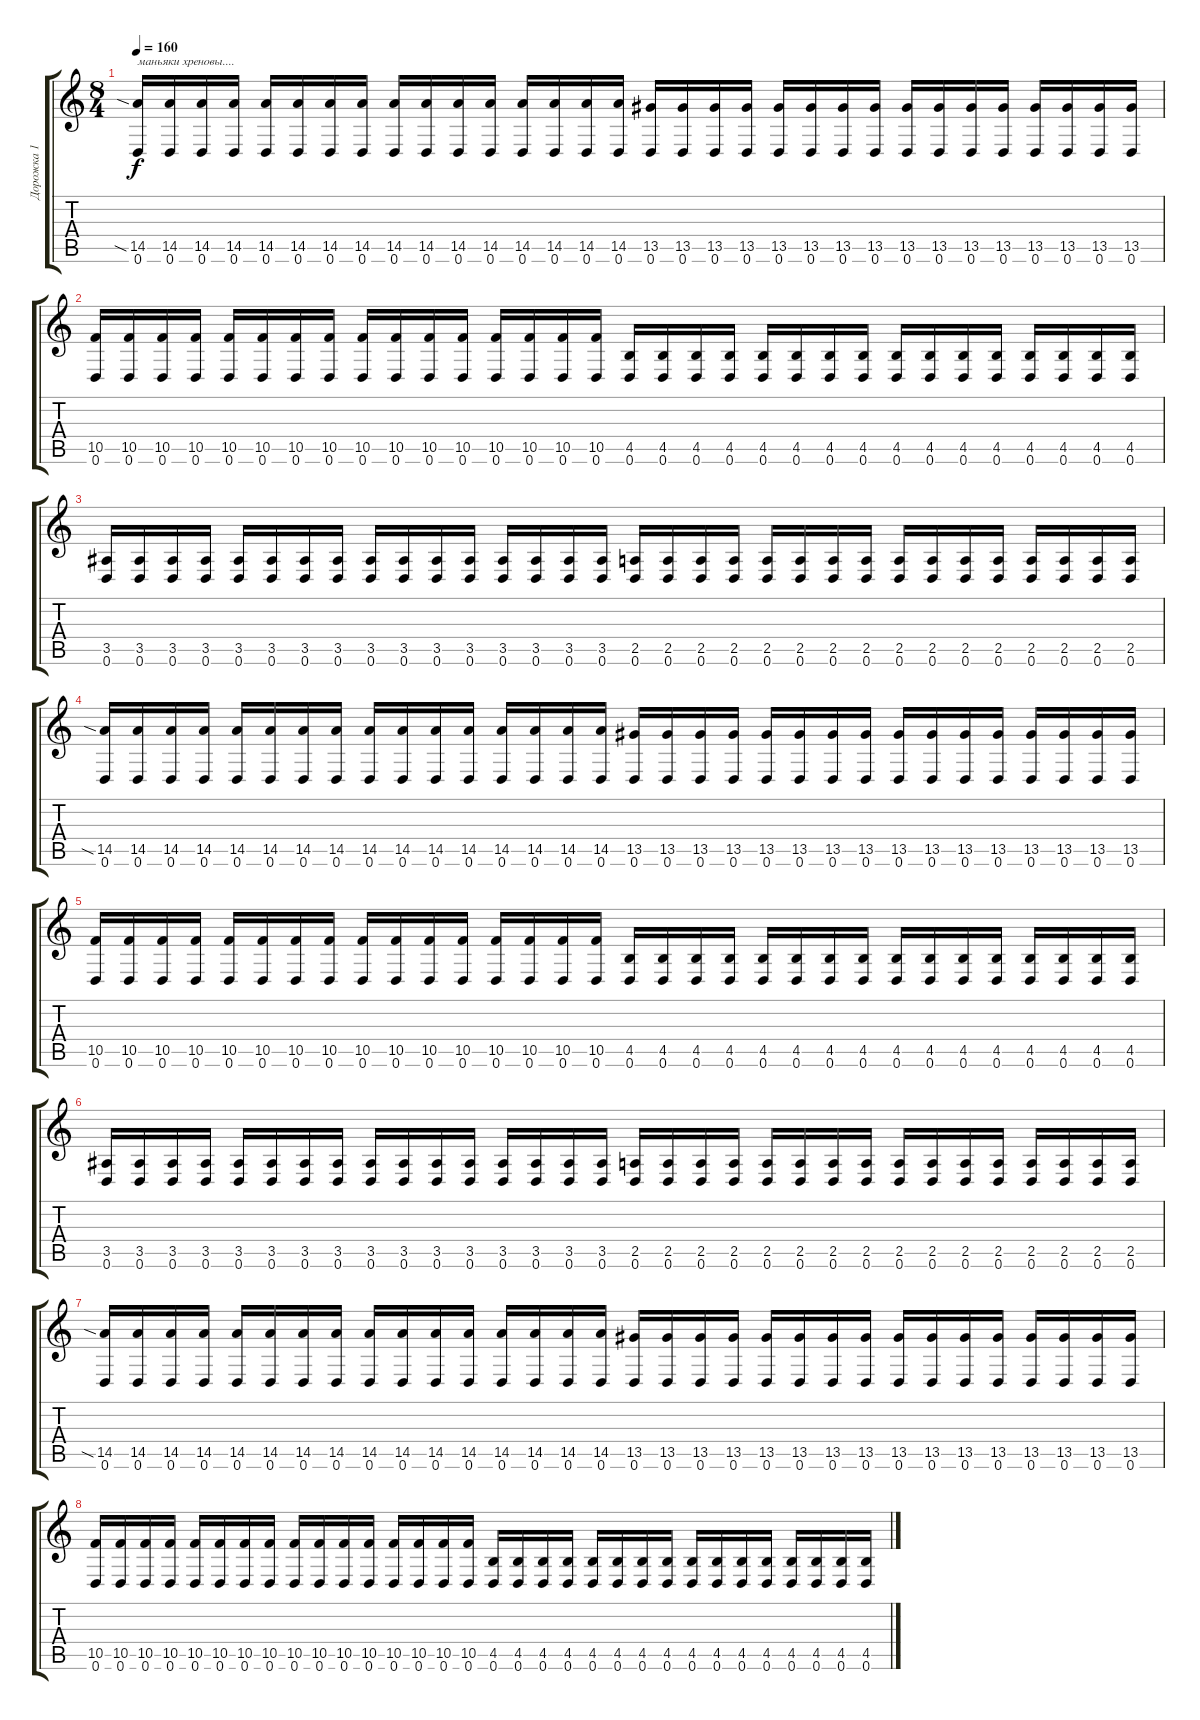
\track ("Дорожка 1" "Дорожка 1") {instrument distortionguitar}
\staff {score tabs}
\tuning (D4 A3 F3 C3 G2 D2) {hide}
\ts (8 4)
\tempo 160
\clef g2
\ks c
(14.5{sia} 0.6).16{txt "маньяки хреновы...." dy f} (14.5 0.6).16 (14.5 0.6).16 (14.5 0.6).16 (14.5 0.6).16 (14.5 0.6).16 (14.5 0.6).16 (14.5 0.6).16 (14.5 0.6).16 (14.5 0.6).16 (14.5 0.6).16 (14.5 0.6).16 (14.5 0.6).16 (14.5 0.6).16 (14.5 0.6).16 (14.5 0.6).16 (13.5 0.6).16 (13.5 0.6).16 (13.5 0.6).16 (13.5 0.6).16 (13.5 0.6).16 (13.5 0.6).16 (13.5 0.6).16 (13.5 0.6).16 (13.5 0.6).16 (13.5 0.6).16 (13.5 0.6).16 (13.5 0.6).16 (13.5 0.6).16 (13.5 0.6).16 (13.5 0.6).16 (13.5 0.6).16 |
(10.5 0.6).16 (10.5 0.6).16 (10.5 0.6).16 (10.5 0.6).16 (10.5 0.6).16 (10.5 0.6).16 (10.5 0.6).16 (10.5 0.6).16 (10.5 0.6).16 (10.5 0.6).16 (10.5 0.6).16 (10.5 0.6).16 (10.5 0.6).16 (10.5 0.6).16 (10.5 0.6).16 (10.5 0.6).16 (4.5 0.6).16 (4.5 0.6).16 (4.5 0.6).16 (4.5 0.6).16 (4.5 0.6).16 (4.5 0.6).16 (4.5 0.6).16 (4.5 0.6).16 (4.5 0.6).16 (4.5 0.6).16 (4.5 0.6).16 (4.5 0.6).16 (4.5 0.6).16 (4.5 0.6).16 (4.5 0.6).16 (4.5 0.6).16 |
(3.5 0.6).16 (3.5 0.6).16 (3.5 0.6).16 (3.5 0.6).16 (3.5 0.6).16 (3.5 0.6).16 (3.5 0.6).16 (3.5 0.6).16 (3.5 0.6).16 (3.5 0.6).16 (3.5 0.6).16 (3.5 0.6).16 (3.5 0.6).16 (3.5 0.6).16 (3.5 0.6).16 (3.5 0.6).16 (2.5 0.6).16 (2.5 0.6).16 (2.5 0.6).16 (2.5 0.6).16 (2.5 0.6).16 (2.5 0.6).16 (2.5 0.6).16 (2.5 0.6).16 (2.5 0.6).16 (2.5 0.6).16 (2.5 0.6).16 (2.5 0.6).16 (2.5 0.6).16 (2.5 0.6).16 (2.5 0.6).16 (2.5 0.6).16 |
(14.5{sia} 0.6).16 (14.5 0.6).16 (14.5 0.6).16 (14.5 0.6).16 (14.5 0.6).16 (14.5 0.6).16 (14.5 0.6).16 (14.5 0.6).16 (14.5 0.6).16 (14.5 0.6).16 (14.5 0.6).16 (14.5 0.6).16 (14.5 0.6).16 (14.5 0.6).16 (14.5 0.6).16 (14.5 0.6).16 (13.5 0.6).16 (13.5 0.6).16 (13.5 0.6).16 (13.5 0.6).16 (13.5 0.6).16 (13.5 0.6).16 (13.5 0.6).16 (13.5 0.6).16 (13.5 0.6).16 (13.5 0.6).16 (13.5 0.6).16 (13.5 0.6).16 (13.5 0.6).16 (13.5 0.6).16 (13.5 0.6).16 (13.5 0.6).16 |
(10.5 0.6).16 (10.5 0.6).16 (10.5 0.6).16 (10.5 0.6).16 (10.5 0.6).16 (10.5 0.6).16 (10.5 0.6).16 (10.5 0.6).16 (10.5 0.6).16 (10.5 0.6).16 (10.5 0.6).16 (10.5 0.6).16 (10.5 0.6).16 (10.5 0.6).16 (10.5 0.6).16 (10.5 0.6).16 (4.5 0.6).16 (4.5 0.6).16 (4.5 0.6).16 (4.5 0.6).16 (4.5 0.6).16 (4.5 0.6).16 (4.5 0.6).16 (4.5 0.6).16 (4.5 0.6).16 (4.5 0.6).16 (4.5 0.6).16 (4.5 0.6).16 (4.5 0.6).16 (4.5 0.6).16 (4.5 0.6).16 (4.5 0.6).16 |
(3.5 0.6).16 (3.5 0.6).16 (3.5 0.6).16 (3.5 0.6).16 (3.5 0.6).16 (3.5 0.6).16 (3.5 0.6).16 (3.5 0.6).16 (3.5 0.6).16 (3.5 0.6).16 (3.5 0.6).16 (3.5 0.6).16 (3.5 0.6).16 (3.5 0.6).16 (3.5 0.6).16 (3.5 0.6).16 (2.5 0.6).16 (2.5 0.6).16 (2.5 0.6).16 (2.5 0.6).16 (2.5 0.6).16 (2.5 0.6).16 (2.5 0.6).16 (2.5 0.6).16 (2.5 0.6).16 (2.5 0.6).16 (2.5 0.6).16 (2.5 0.6).16 (2.5 0.6).16 (2.5 0.6).16 (2.5 0.6).16 (2.5 0.6).16 |
(14.5{sia} 0.6).16 (14.5 0.6).16 (14.5 0.6).16 (14.5 0.6).16 (14.5 0.6).16 (14.5 0.6).16 (14.5 0.6).16 (14.5 0.6).16 (14.5 0.6).16 (14.5 0.6).16 (14.5 0.6).16 (14.5 0.6).16 (14.5 0.6).16 (14.5 0.6).16 (14.5 0.6).16 (14.5 0.6).16 (13.5 0.6).16 (13.5 0.6).16 (13.5 0.6).16 (13.5 0.6).16 (13.5 0.6).16 (13.5 0.6).16 (13.5 0.6).16 (13.5 0.6).16 (13.5 0.6).16 (13.5 0.6).16 (13.5 0.6).16 (13.5 0.6).16 (13.5 0.6).16 (13.5 0.6).16 (13.5 0.6).16 (13.5 0.6).16 |
(10.5 0.6).16 (10.5 0.6).16 (10.5 0.6).16 (10.5 0.6).16 (10.5 0.6).16 (10.5 0.6).16 (10.5 0.6).16 (10.5 0.6).16 (10.5 0.6).16 (10.5 0.6).16 (10.5 0.6).16 (10.5 0.6).16 (10.5 0.6).16 (10.5 0.6).16 (10.5 0.6).16 (10.5 0.6).16 (4.5 0.6).16 (4.5 0.6).16 (4.5 0.6).16 (4.5 0.6).16 (4.5 0.6).16 (4.5 0.6).16 (4.5 0.6).16 (4.5 0.6).16 (4.5 0.6).16 (4.5 0.6).16 (4.5 0.6).16 (4.5 0.6).16 (4.5 0.6).16 (4.5 0.6).16 (4.5 0.6).16 (4.5 0.6).16
